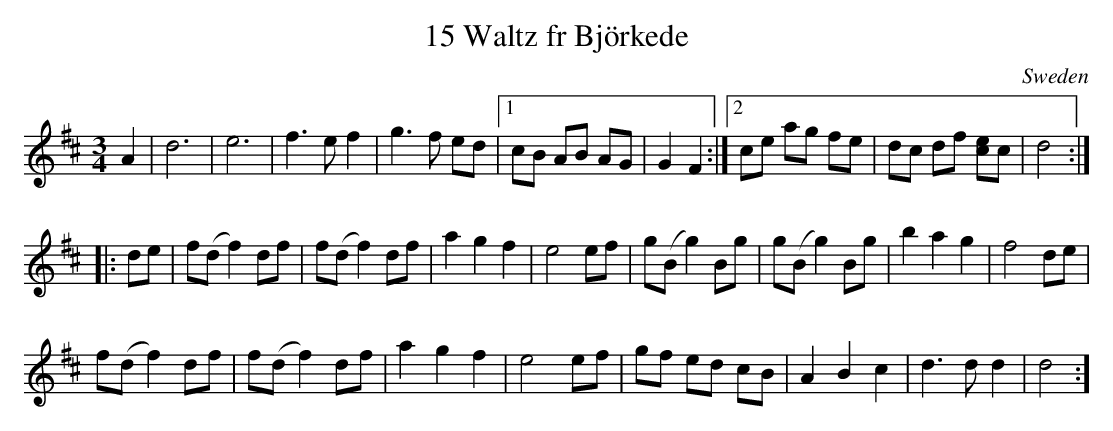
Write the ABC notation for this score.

X:1
T:15 Waltz fr Björkede
O:Sweden
M:3/4
K:D major
A2|\
d6 | e6 | f3e f2 | g3f ed |1 cB AB AG|G2 F2 :|2 ce ag fe | dc df [ce]c | d4 ::
de|\
f(d f2) df | f(d f2) df | a2g2f2 | e4 ef| \
g(B g2) Bg | g(B g2) Bg | b2a2g2 | f4 de |
f(d f2) df| f(d f2) df | a2g2f2 | e4 ef| \
gf ed cB|A2 B2 c2| d3 d d2 | d4 :]
